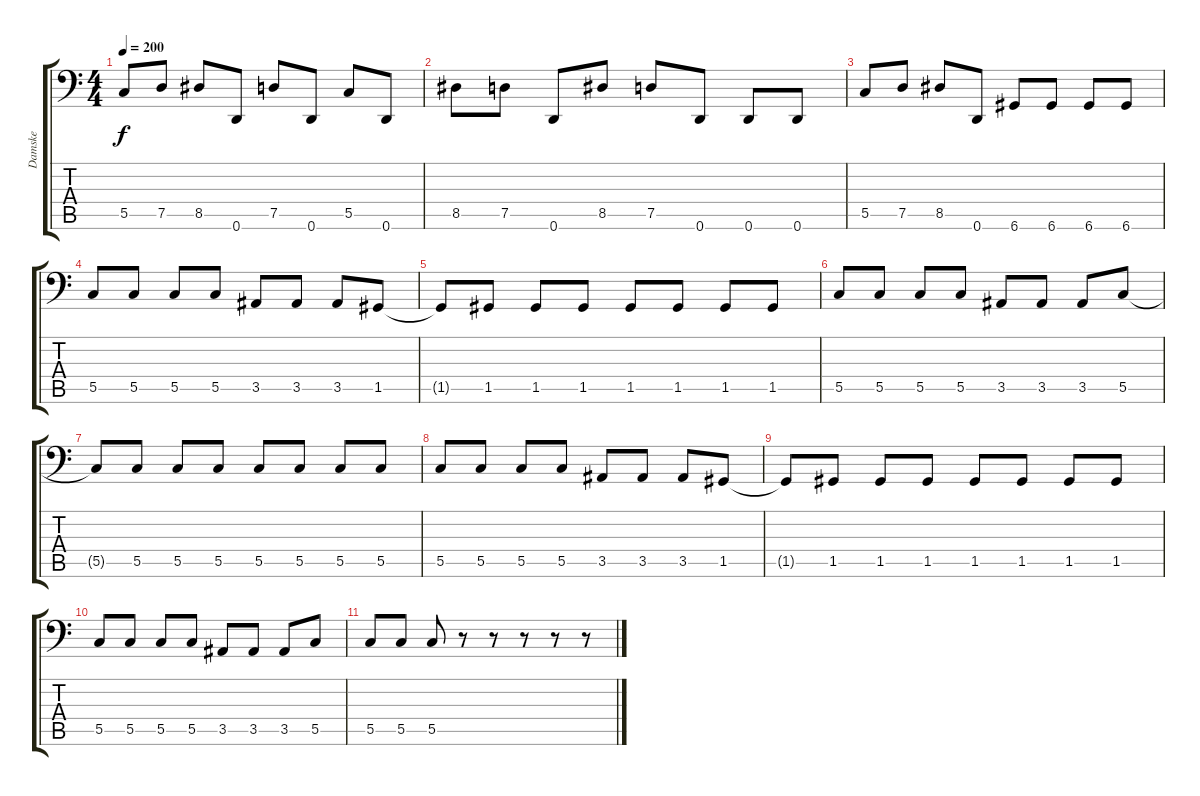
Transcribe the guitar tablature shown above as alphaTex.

\track ("Damske" "Damske") {instrument slapbass1}
\staff {score tabs}
\tuning (D3 A2 F2 C2 G1 D1) {hide}
\ts (4 4)
\tempo 200
\clef f4
\ks c
5.5.8{dy f} 7.5.8 8.5.8 0.6.8 7.5.8 0.6.8 5.5.8 0.6.8 |
8.5.8 7.5.8 0.6.8 8.5.8 7.5.8 0.6.8 0.6.8 0.6.8 |
5.5.8 7.5.8 8.5.8 0.6.8 6.6.8 6.6.8 6.6.8 6.6.8 |
5.5.8 5.5.8 5.5.8 5.5.8 3.5.8 3.5.8 3.5.8 1.5.8 |
1.5{t}.8 1.5.8 1.5.8 1.5.8 1.5.8 1.5.8 1.5.8 1.5.8 |
5.5.8 5.5.8 5.5.8 5.5.8 3.5.8 3.5.8 3.5.8 5.5.8 |
5.5{t}.8 5.5.8 5.5.8 5.5.8 5.5.8 5.5.8 5.5.8 5.5.8 |
5.5.8 5.5.8 5.5.8 5.5.8 3.5.8 3.5.8 3.5.8 1.5.8 |
1.5{t}.8 1.5.8 1.5.8 1.5.8 1.5.8 1.5.8 1.5.8 1.5.8 |
5.5.8 5.5.8 5.5.8 5.5.8 3.5.8 3.5.8 3.5.8 5.5.8 |
5.5.8 5.5.8 5.5.8 r.8 r.8 r.8 r.8 r.8
